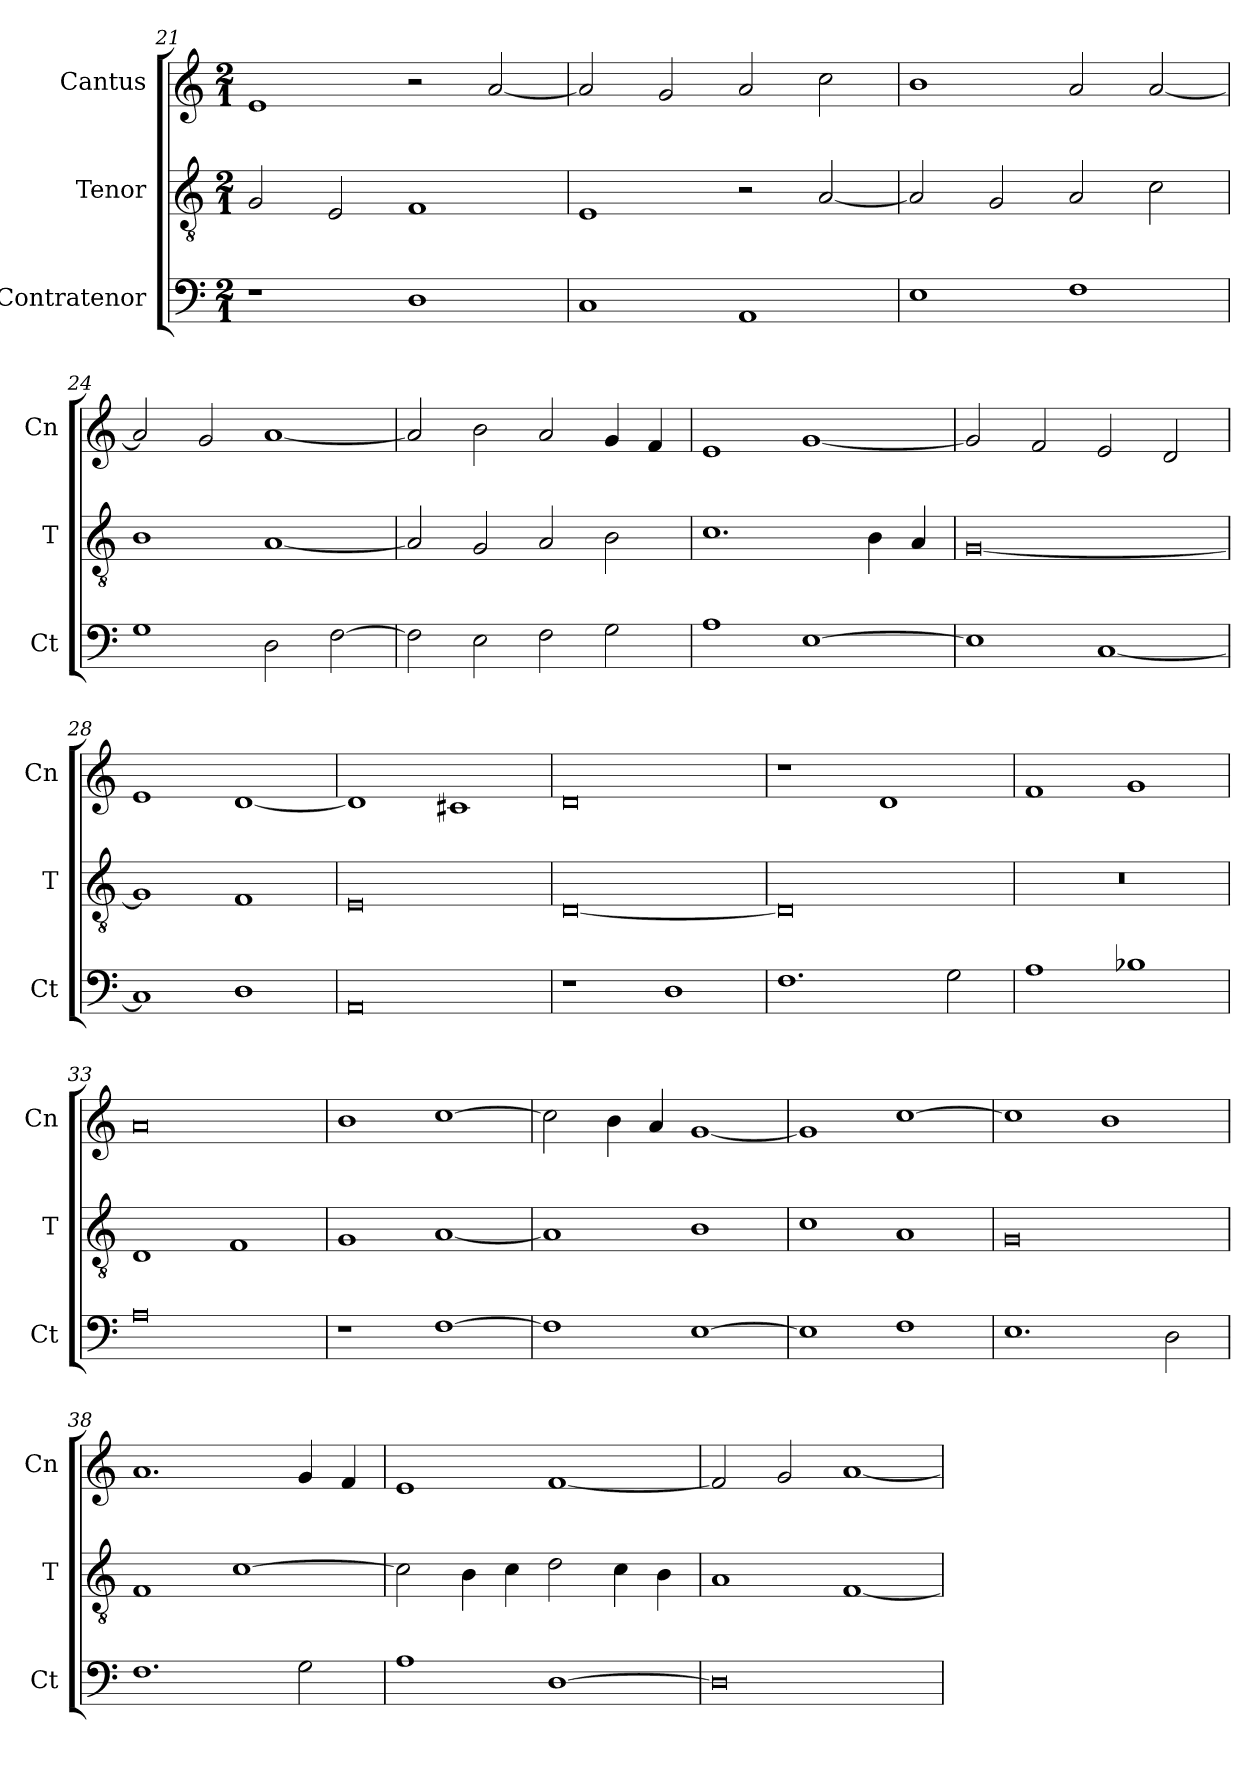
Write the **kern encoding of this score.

**kern	**kern	**kern
*part3	*part2	*part1
*staff3	*staff2	*staff1
*I"Contratenor	*I"Tenor	*I"Cantus
*I'Ct	*I'T	*I'Cn
*clefF4	*clefGv2	*clefG2
*k[]	*k[]	*k[]
*M2/1	*M2/1	*M2/1
=21	=21	=21
1r	2G/	1e
.	2E/	.
1D	1F	2r
.	.	[2a/
=22	=22	=22
1C	1E	2a/]
.	.	2g/
1AA	2r	2a/
.	[2A/	2cc\
=23	=23	=23
1E	2A/]	1b
.	2G/	.
1F	2A/	2a/
.	2c\	[2a/
=24	=24	=24
1G	1B	2a/]
.	.	2g/
2D\	[1A	[1a
[2F\	.	.
=25	=25	=25
2F\]	2A/]	2a/]
2E\	2G/	2b\
2F\	2A/	2a/
2G\	2B\	4g/
.	.	4f/
=26	=26	=26
1A	1.c	1e
[1E	.	[1g
.	4B\	.
.	4A/	.
=27	=27	=27
1E]	[0G	2g/]
.	.	2f/
[1C	.	2e/
.	.	2d/
=28	=28	=28
1C]	1G]	1e
1D	1F	[1d
=29	=29	=29
0AA	0E	1d]
.	.	1c#X
=30	=30	=30
1r	[0D	0d
1D	.	.
=31	=31	=31
1.F	0D]	1r
.	.	1d
2G\	.	.
=32	=32	=32
1A	0r	1f
1B-X	.	1g
=33	=33	=33
0A	1D	0a
.	1F	.
=34	=34	=34
1r	1G	1b
[1F	[1A	[1cc
=35	=35	=35
1F]	1A]	2cc\]
.	.	4b\
.	.	4a/
[1E	1B	[1g
=36	=36	=36
1E]	1c	1g]
1F	1A	[1cc
=37	=37	=37
1.E	0G	1cc]
.	.	1b
2D\	.	.
=38	=38	=38
1.F	1F	1.a
.	[1c	.
2G\	.	4g/
.	.	4f/
=39	=39	=39
1A	2c\]	1e
.	4B\	.
.	4c\	.
[1D	2d\	[1f
.	4c\	.
.	4B\	.
=40	=40	=40
0D]	1A	2f/]
.	.	2g/
.	[1F	[1a
=	=	=
*-	*-	*-
